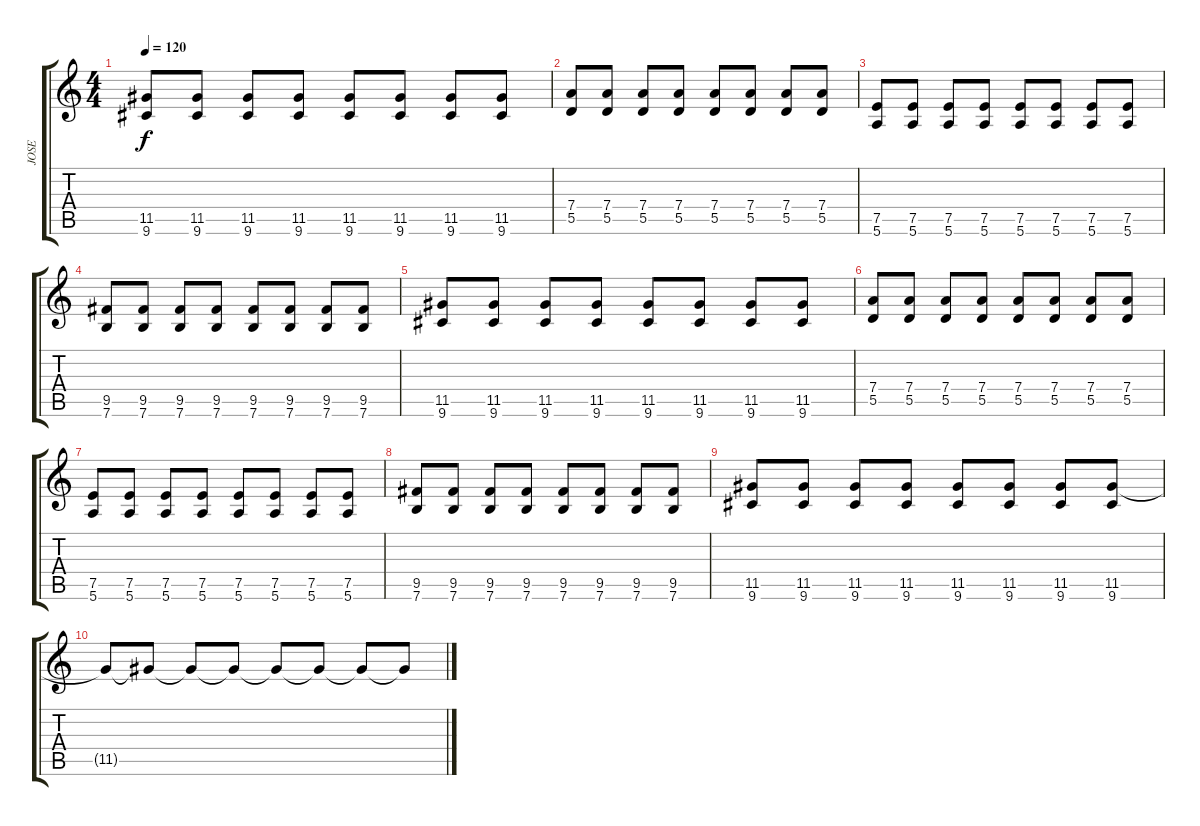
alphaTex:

\track ("JOSE" "JOSE") {instrument acousticguitarnylon}
\staff {score tabs}
\tuning (E4 B3 G3 D3 A2 E2) {hide}
\ts (4 4)
\tempo 120
\clef g2
\ks c
(11.5 9.6).8{dy f} (11.5 9.6).8 (11.5 9.6).8 (11.5 9.6).8 (11.5 9.6).8 (11.5 9.6).8 (11.5 9.6).8 (11.5 9.6).8 |
(7.4 5.5).8 (7.4 5.5).8 (7.4 5.5).8 (7.4 5.5).8 (7.4 5.5).8 (7.4 5.5).8 (7.4 5.5).8 (7.4 5.5).8 |
(7.5 5.6).8 (7.5 5.6).8 (7.5 5.6).8 (7.5 5.6).8 (7.5 5.6).8 (7.5 5.6).8 (7.5 5.6).8 (7.5 5.6).8 |
(9.5 7.6).8 (9.5 7.6).8 (9.5 7.6).8 (9.5 7.6).8 (9.5 7.6).8 (9.5 7.6).8 (9.5 7.6).8 (9.5 7.6).8 |
(11.5 9.6).8 (11.5 9.6).8 (11.5 9.6).8 (11.5 9.6).8 (11.5 9.6).8 (11.5 9.6).8 (11.5 9.6).8 (11.5 9.6).8 |
(7.4 5.5).8 (7.4 5.5).8 (7.4 5.5).8 (7.4 5.5).8 (7.4 5.5).8 (7.4 5.5).8 (7.4 5.5).8 (7.4 5.5).8 |
(7.5 5.6).8 (7.5 5.6).8 (7.5 5.6).8 (7.5 5.6).8 (7.5 5.6).8 (7.5 5.6).8 (7.5 5.6).8 (7.5 5.6).8 |
(9.5 7.6).8 (9.5 7.6).8 (9.5 7.6).8 (9.5 7.6).8 (9.5 7.6).8 (9.5 7.6).8 (9.5 7.6).8 (9.5 7.6).8 |
(11.5 9.6).8 (11.5 9.6).8 (11.5 9.6).8 (11.5 9.6).8 (11.5 9.6).8 (11.5 9.6).8 (11.5 9.6).8 (11.5 9.6).8 |
11.5{t}.8 11.5{t}.8 11.5{t}.8 11.5{t}.8 11.5{t}.8 11.5{t}.8 11.5{t}.8 11.5{t}.8
